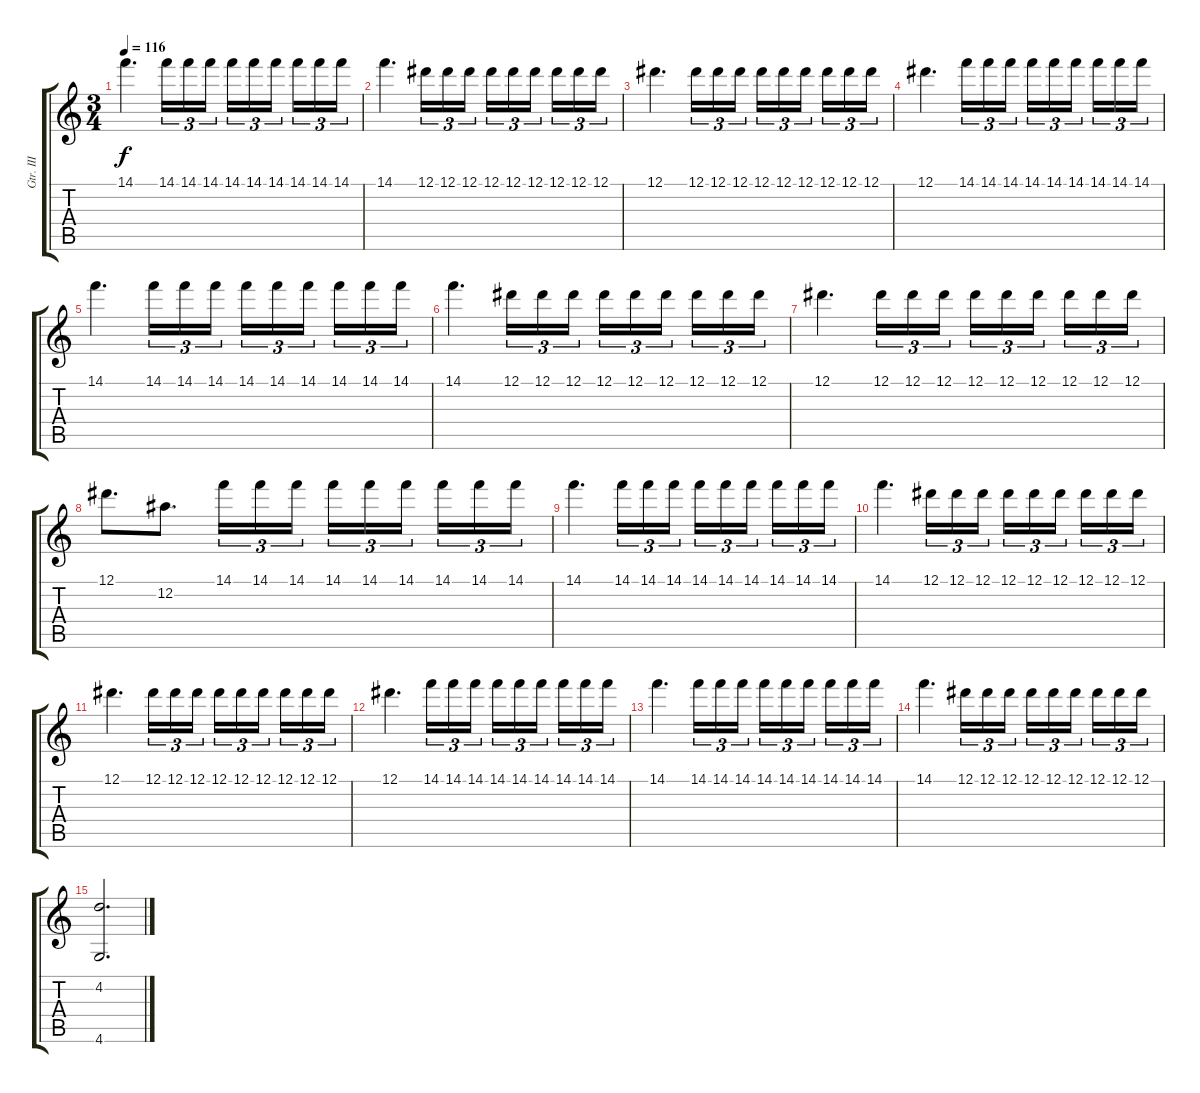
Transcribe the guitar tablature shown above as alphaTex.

\track ("Gtr. III" "Gtr. III") {instrument electricguitarjazz}
\staff {score tabs}
\tuning (Eb4 Bb3 Gb3 Db3 Ab2 Eb2) {hide}
\ts (3 4)
\tempo 116
\clef g2
\ks c
14.1.4{d dy f} 14.1.16{tu (3 2)} 14.1.16{tu (3 2)} 14.1.16{tu (3 2)} 14.1.16{tu (3 2)} 14.1.16{tu (3 2)} 14.1.16{tu (3 2) beam splitsecondary} 14.1.16{tu (3 2)} 14.1.16{tu (3 2)} 14.1.16{tu (3 2)} |
14.1.4{d} 12.1.16{tu (3 2)} 12.1.16{tu (3 2)} 12.1.16{tu (3 2)} 12.1.16{tu (3 2)} 12.1.16{tu (3 2)} 12.1.16{tu (3 2) beam splitsecondary} 12.1.16{tu (3 2)} 12.1.16{tu (3 2)} 12.1.16{tu (3 2)} |
12.1.4{d} 12.1.16{tu (3 2)} 12.1.16{tu (3 2)} 12.1.16{tu (3 2)} 12.1.16{tu (3 2)} 12.1.16{tu (3 2)} 12.1.16{tu (3 2) beam splitsecondary} 12.1.16{tu (3 2)} 12.1.16{tu (3 2)} 12.1.16{tu (3 2)} |
12.1.4{d} 14.1.16{tu (3 2)} 14.1.16{tu (3 2)} 14.1.16{tu (3 2)} 14.1.16{tu (3 2)} 14.1.16{tu (3 2)} 14.1.16{tu (3 2) beam splitsecondary} 14.1.16{tu (3 2)} 14.1.16{tu (3 2)} 14.1.16{tu (3 2)} |
14.1.4{d} 14.1.16{tu (3 2)} 14.1.16{tu (3 2)} 14.1.16{tu (3 2)} 14.1.16{tu (3 2)} 14.1.16{tu (3 2)} 14.1.16{tu (3 2) beam splitsecondary} 14.1.16{tu (3 2)} 14.1.16{tu (3 2)} 14.1.16{tu (3 2)} |
14.1.4{d} 12.1.16{tu (3 2)} 12.1.16{tu (3 2)} 12.1.16{tu (3 2)} 12.1.16{tu (3 2)} 12.1.16{tu (3 2)} 12.1.16{tu (3 2) beam splitsecondary} 12.1.16{tu (3 2)} 12.1.16{tu (3 2)} 12.1.16{tu (3 2)} |
12.1.4{d} 12.1.16{tu (3 2)} 12.1.16{tu (3 2)} 12.1.16{tu (3 2)} 12.1.16{tu (3 2)} 12.1.16{tu (3 2)} 12.1.16{tu (3 2) beam splitsecondary} 12.1.16{tu (3 2)} 12.1.16{tu (3 2)} 12.1.16{tu (3 2)} |
12.1.8{d} 12.2.8{d} 14.1.16{tu (3 2)} 14.1.16{tu (3 2)} 14.1.16{tu (3 2)} 14.1.16{tu (3 2)} 14.1.16{tu (3 2)} 14.1.16{tu (3 2) beam splitsecondary} 14.1.16{tu (3 2)} 14.1.16{tu (3 2)} 14.1.16{tu (3 2)} |
14.1.4{d} 14.1.16{tu (3 2)} 14.1.16{tu (3 2)} 14.1.16{tu (3 2)} 14.1.16{tu (3 2)} 14.1.16{tu (3 2)} 14.1.16{tu (3 2) beam splitsecondary} 14.1.16{tu (3 2)} 14.1.16{tu (3 2)} 14.1.16{tu (3 2)} |
14.1.4{d} 12.1.16{tu (3 2)} 12.1.16{tu (3 2)} 12.1.16{tu (3 2)} 12.1.16{tu (3 2)} 12.1.16{tu (3 2)} 12.1.16{tu (3 2) beam splitsecondary} 12.1.16{tu (3 2)} 12.1.16{tu (3 2)} 12.1.16{tu (3 2)} |
12.1.4{d} 12.1.16{tu (3 2)} 12.1.16{tu (3 2)} 12.1.16{tu (3 2)} 12.1.16{tu (3 2)} 12.1.16{tu (3 2)} 12.1.16{tu (3 2) beam splitsecondary} 12.1.16{tu (3 2)} 12.1.16{tu (3 2)} 12.1.16{tu (3 2)} |
12.1.4{d} 14.1.16{tu (3 2)} 14.1.16{tu (3 2)} 14.1.16{tu (3 2)} 14.1.16{tu (3 2)} 14.1.16{tu (3 2)} 14.1.16{tu (3 2) beam splitsecondary} 14.1.16{tu (3 2)} 14.1.16{tu (3 2)} 14.1.16{tu (3 2)} |
14.1.4{d} 14.1.16{tu (3 2)} 14.1.16{tu (3 2)} 14.1.16{tu (3 2)} 14.1.16{tu (3 2)} 14.1.16{tu (3 2)} 14.1.16{tu (3 2) beam splitsecondary} 14.1.16{tu (3 2)} 14.1.16{tu (3 2)} 14.1.16{tu (3 2)} |
14.1.4{d} 12.1.16{tu (3 2)} 12.1.16{tu (3 2)} 12.1.16{tu (3 2)} 12.1.16{tu (3 2)} 12.1.16{tu (3 2)} 12.1.16{tu (3 2) beam splitsecondary} 12.1.16{tu (3 2)} 12.1.16{tu (3 2)} 12.1.16{tu (3 2)} |
(4.2 4.6).2{d}
